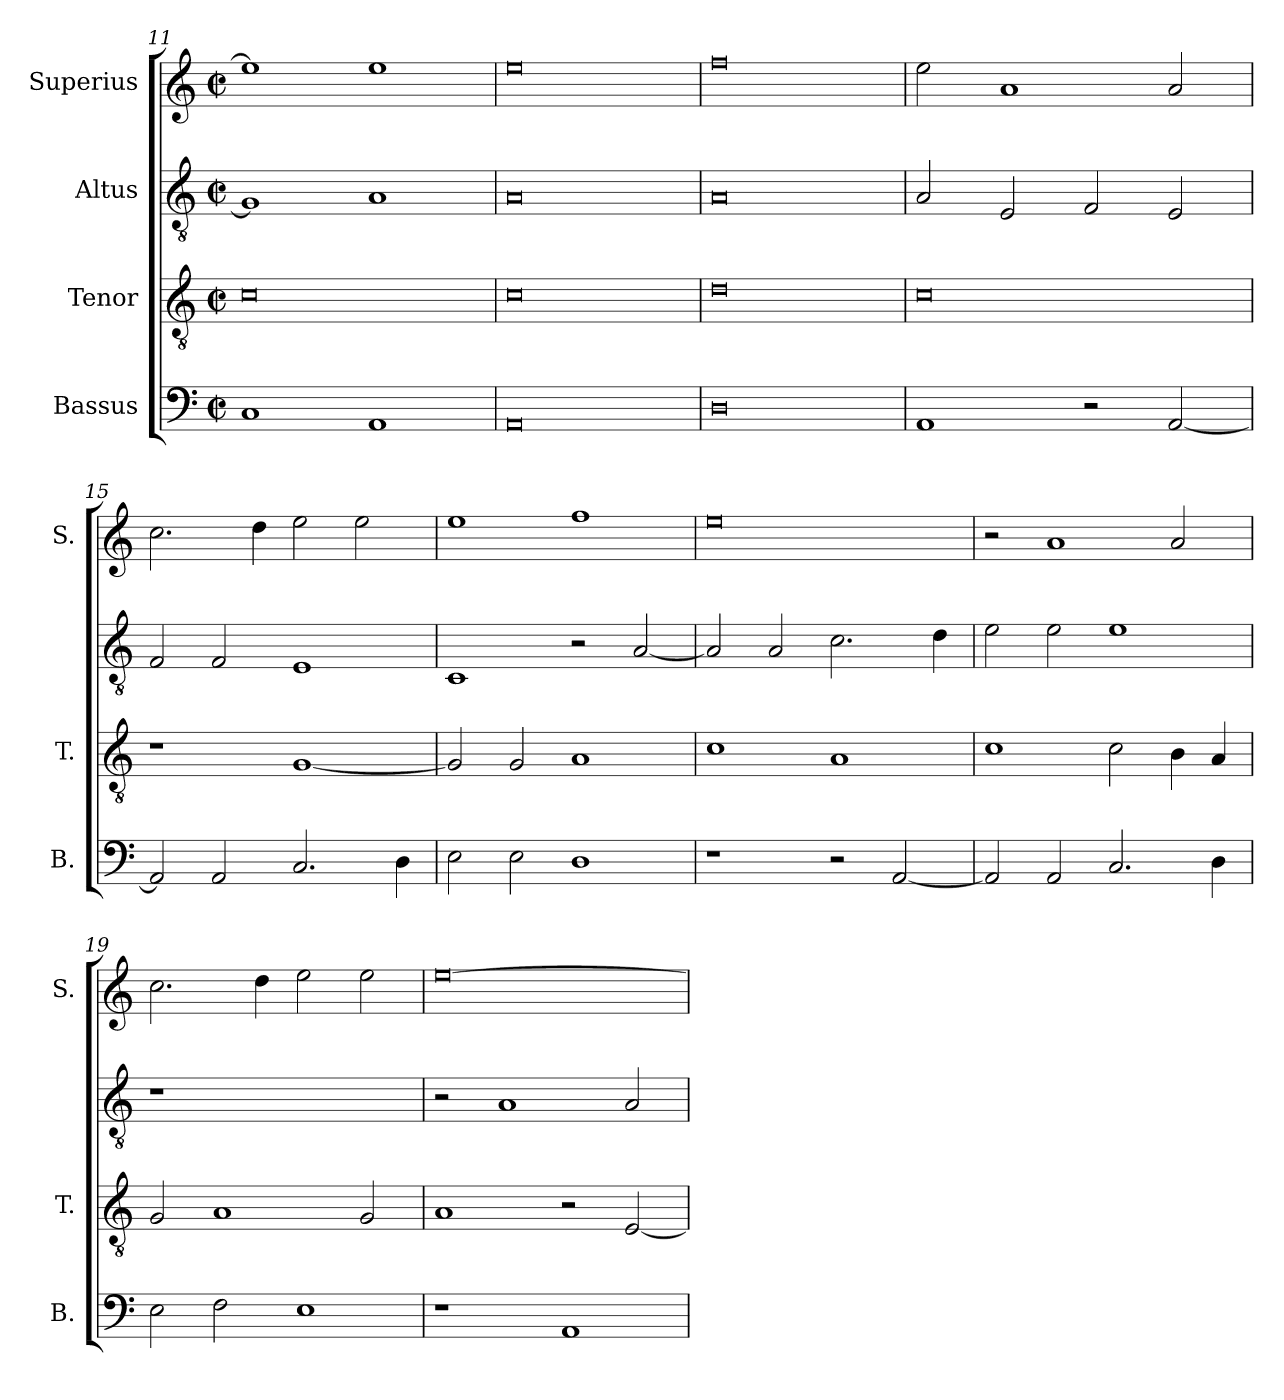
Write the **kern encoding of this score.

**kern	**kern	**kern	**kern
*part4	*part3	*part2	*part1
*staff4	*staff3	*staff2	*staff1
*I"Bassus	*I"Tenor	*I"Altus	*I"Superius
*I'B.	*I'T.	*	*I'S.
*clefF4	*clefGv2	*clefGv2	*clefG2
*	*ITrd7c12	*ITrd7c12	*
*k[]	*k[]	*k[]	*k[]
*C:	*C:	*C:	*C:
*M2/2	*M2/2	*M2/2	*M2/2
*met(c|)	*met(c|)	*met(c|)	*met(c|)
=11	=11	=11	=11
1Ci	0Ci	1GGi]	1eei]
1AAi	.	1AAi	1eei
=12	=12	=12	=12
0AAi	0Ci	0AAi	0eei
=13	=13	=13	=13
0Di	0Di	0AAi	0ffi
!!LO:PB:g=z
=14	=14	=14	=14
1AAi	0Ci	2AAi/	2eei\
.	.	2EEi/	1ai
2r	.	2FFi/	.
[<2AAi/	.	2EEi/	2ai/
=15	=15	=15	=15
2AAi/]	1r	2FFi/	2.cci\
2AAi/	.	2FFi/	.
.	.	.	4ddi\
2.Ci/	[<1GGi	1EEi	2eei\
.	.	.	2eei\
4Di\	.	.	.
=16	=16	=16	=16
2Ei\	2GGi/]	1CCi	1eei
2Ei\	2GGi/	.	.
1Di	1AAi	2r	1ffi
.	.	[<2AAi/	.
=17	=17	=17	=17
1r	1Ci	2AAi/]	0eei
.	.	2AAi/	.
2r	1AAi	2.Ci\	.
[<2AAi/	.	.	.
.	.	4Di\	.
=18	=18	=18	=18
2AAi/]	1Ci	2Ei\	2r
2AAi/	.	2Ei\	1ai
2.Ci/	2Ci\	1Ei	.
.	4BBi\	.	2ai/
4Di\	4AAi/	.	.
!!LO:LB:g=z
=19	=19	=19	=19
!	!	!LO:N:vis=1	!
2Ei\	2GGi/	1r	2.cci\
2Fi\	1AAi	.	.
.	.	.	4ddi\
1Ei	.	1ryy	2eei\
.	2GGi/	.	2eei\
=20	=20	=20	=20
1r	1AAi	2r	[>0eei
.	.	1AAi	.
1AAi	2r	.	.
.	[<2EEi/	2AAi/	.
=	=	=	=
*-	*-	*-	*-
